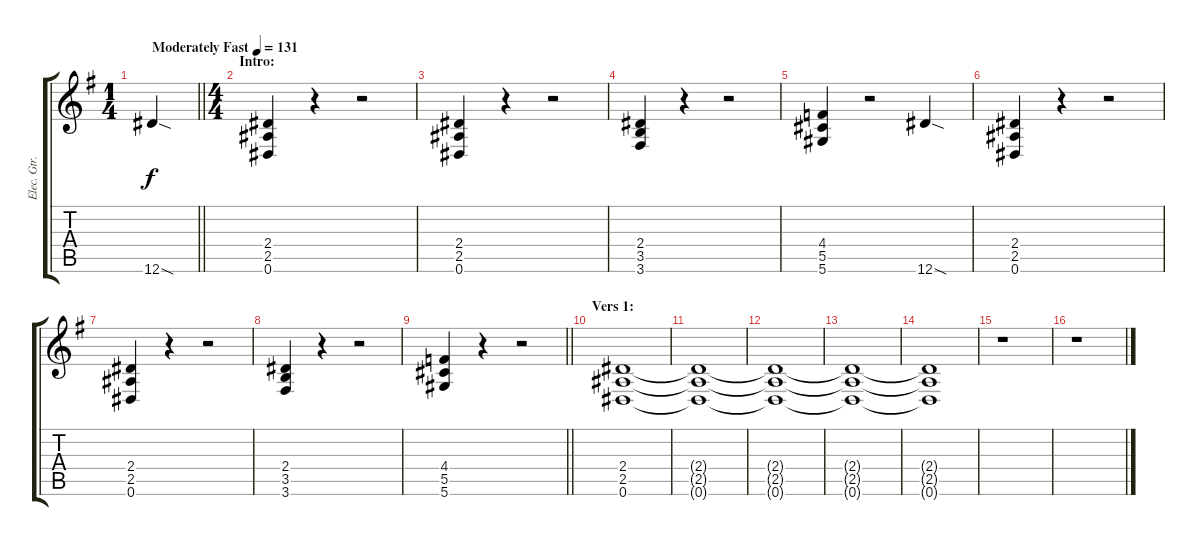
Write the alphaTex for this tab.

\track ("Elec. Gtr. 2" "Elec. Gtr.") {instrument distortionguitar}
\staff {score tabs}
\tuning (Eb4 Bb3 Gb3 Db3 Ab2 Eb2) {hide}
\ts (1 4)
\tempo (131 "Moderately Fast")
\clef g2
\barLineRight lightlight
\ks g
12.6{sod}.4{dy f instrument distortionguitar} |
\ts (4 4)
\section ("" "Intro:")
(2.4 2.5 0.6).4 r.4 r.2 |
(2.4 2.5 0.6).4 r.4 r.2 |
(2.4 3.5 3.6).4 r.4 r.2 |
(4.4 5.5 5.6).4 r.2 12.6{sod}.4 |
(2.4 2.5 0.6).4 r.4 r.2 |
(2.4 2.5 0.6).4 r.4 r.2 |
(2.4 3.5 3.6).4 r.4 r.2 |
\barLineRight lightlight
(4.4 5.5 5.6).4 r.4 r.2 |
\section ("" "Vers 1:")
(2.4 2.5 0.6).1 |
(2.4{t} 2.5{t} 0.6{t}).1 |
(2.4{t} 2.5{t} 0.6{t}).1{volume 0} |
(2.4{t} 2.5{t} 0.6{t}).1 |
(2.4{t} 2.5{t} 0.6{t}).1 |
r.1 |
r.1
